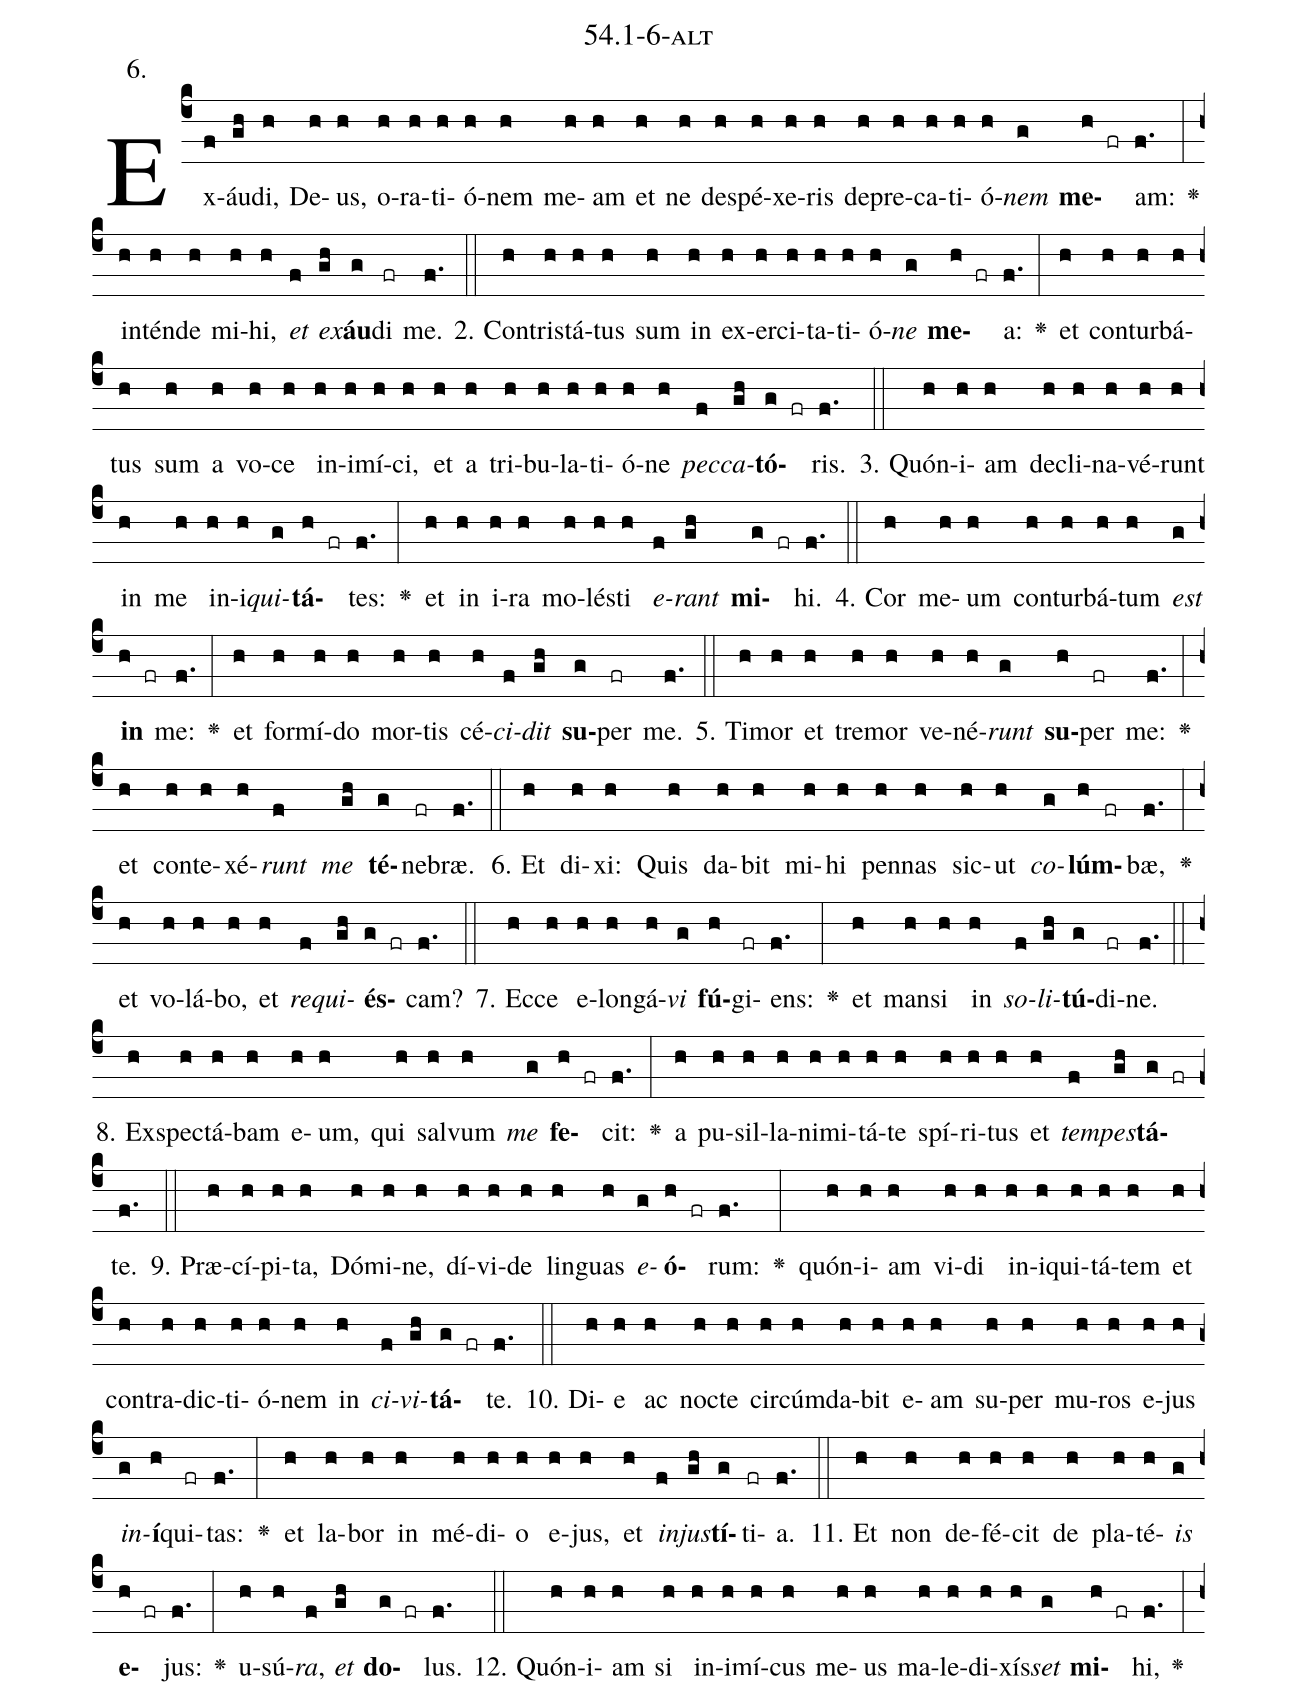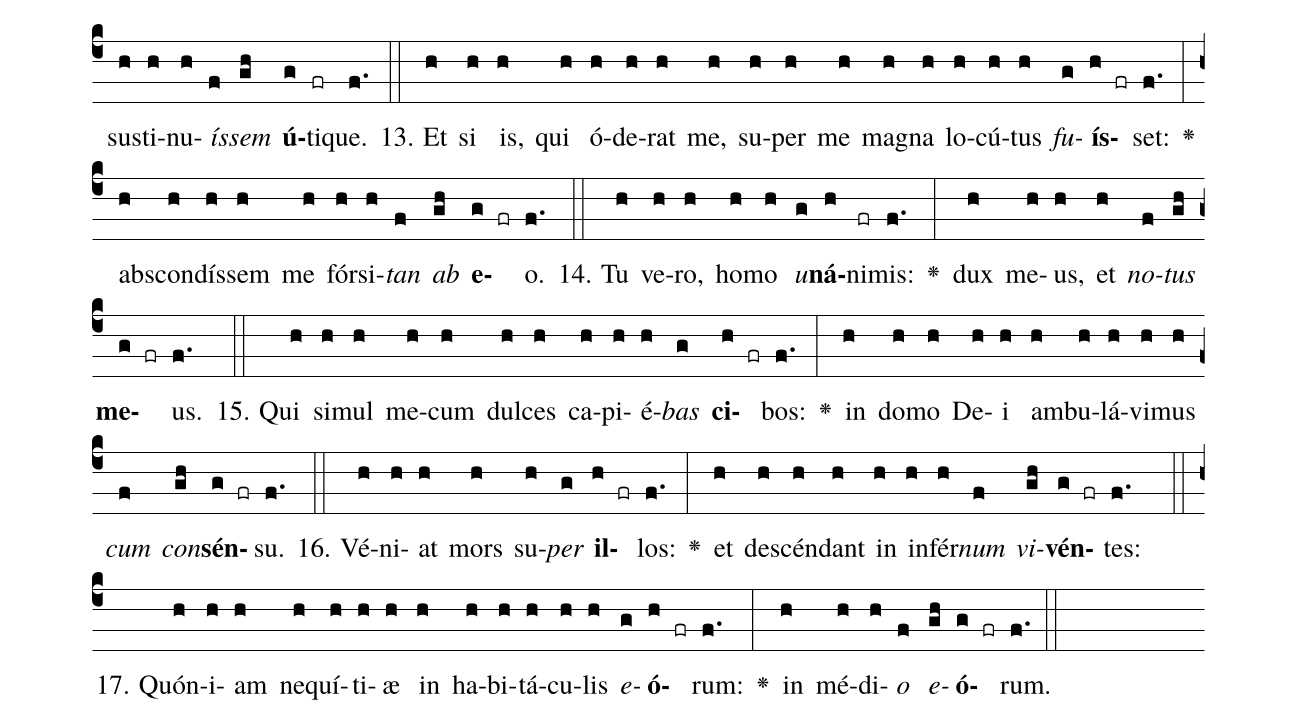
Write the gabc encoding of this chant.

name: 54.1-6-alt;
annotation: 6.;
%%
(c4)Ex(f)áu(gh)di,(h) De(h)us,(h) o(h)ra(h)ti(h)ó(h)nem(h) me(h)am(h) et(h) ne(h) de(h)spé(h)xe(h)ris(h) de(h)pre(h)ca(h)ti(h)ó(h)<i>nem</i>(g) <b>me</b>(h fr)am:(f.) <v>\greheightstar</v>(:) in(h)tén(h)de(h) mi(h)hi,(h) <i>et</i>(f) <i>ex</i>(gh)<b>áu</b>(g)di(fr) me.(f.) (::)
2. Con(h)tris(h)tá(h)tus(h) sum(h) in(h) ex(h)er(h)ci(h)ta(h)ti(h)ó(h)<i>ne</i>(g) <b>me</b>(h fr)a:(f.) <v>\greheightstar</v>(:) et(h) con(h)tur(h)bá(h)tus(h) sum(h) a(h) vo(h)ce(h) in(h)i(h)mí(h)ci,(h) et(h) a(h) tri(h)bu(h)la(h)ti(h)ó(h)ne(h) <i>pec</i>(f)<i>ca</i>(gh)<b>tó</b>(g fr)ris.(f.) (::)
3. Quón(h)i(h)am(h) de(h)cli(h)na(h)vé(h)runt(h) in(h) me(h) in(h)i(h)<i>qui</i>(g)<b>tá</b>(h fr)tes:(f.) <v>\greheightstar</v>(:) et(h) in(h) i(h)ra(h) mo(h)lés(h)ti(h) <i>e</i>(f)<i>rant</i>(gh) <b>mi</b>(g fr)hi.(f.) (::)
4. Cor(h) me(h)um(h) con(h)tur(h)bá(h)tum(h) <i>est</i>(g) <b>in</b>(h fr) me:(f.) <v>\greheightstar</v>(:) et(h) for(h)mí(h)do(h) mor(h)tis(h) cé(h)<i>ci</i>(f)<i>dit</i>(gh) <b>su</b>(g)per(fr) me.(f.) (::)
5. Ti(h)mor(h) et(h) tre(h)mor(h) ve(h)né(h)<i>runt</i>(g) <b>su</b>(h)per(fr) me:(f.) <v>\greheightstar</v>(:) et(h) con(h)te(h)xé(h)<i>runt</i>(f) <i>me</i>(gh) <b>té</b>(g)ne(fr)bræ.(f.) (::)
6. Et(h) di(h)xi:(h) Quis(h) da(h)bit(h) mi(h)hi(h) pen(h)nas(h) sic(h)ut(h) <i>co</i>(g)<b>lúm</b>(h fr)bæ,(f.) <v>\greheightstar</v>(:) et(h) vo(h)lá(h)bo,(h) et(h) <i>re</i>(f)<i>qui</i>(gh)<b>és</b>(g fr)cam?(f.) (::)
7. Ec(h)ce(h) e(h)lon(h)gá(h)<i>vi</i>(g) <b>fú</b>(h)gi(fr)ens:(f.) <v>\greheightstar</v>(:) et(h) man(h)si(h) in(h) <i>so</i>(f)<i>li</i>(gh)<b>tú</b>(g)di(fr)ne.(f.) (::)
8. Ex(h)spec(h)tá(h)bam(h) e(h)um,(h) qui(h) sal(h)vum(h) <i>me</i>(g) <b>fe</b>(h fr)cit:(f.) <v>\greheightstar</v>(:) a(h) pu(h)sil(h)la(h)ni(h)mi(h)tá(h)te(h) spí(h)ri(h)tus(h) et(h) <i>tem</i>(f)<i>pes</i>(gh)<b>tá</b>(g fr)te.(f.) (::)
9. Præ(h)cí(h)pi(h)ta,(h) Dó(h)mi(h)ne,(h) dí(h)vi(h)de(h) lin(h)guas(h) <i>e</i>(g)<b>ó</b>(h fr)rum:(f.) <v>\greheightstar</v>(:) quón(h)i(h)am(h) vi(h)di(h) in(h)i(h)qui(h)tá(h)tem(h) et(h) con(h)tra(h)dic(h)ti(h)ó(h)nem(h) in(h) <i>ci</i>(f)<i>vi</i>(gh)<b>tá</b>(g fr)te.(f.) (::)
10. Di(h)e(h) ac(h) noc(h)te(h) cir(h)cúm(h)da(h)bit(h) e(h)am(h) su(h)per(h) mu(h)ros(h) e(h)jus(h) <i>in</i>(g)<b>í</b>(h)qui(fr)tas:(f.) <v>\greheightstar</v>(:) et(h) la(h)bor(h) in(h) mé(h)di(h)o(h) e(h)jus,(h) et(h) <i>in</i>(f)<i>jus</i>(gh)<b>tí</b>(g)ti(fr)a.(f.) (::)
11. Et(h) non(h) de(h)fé(h)cit(h) de(h) pla(h)té(h)<i>is</i>(g) <b>e</b>(h fr)jus:(f.) <v>\greheightstar</v>(:) u(h)sú(h)<i>ra</i>,(f) <i>et</i>(gh) <b>do</b>(g fr)lus.(f.) (::)
12. Quón(h)i(h)am(h) si(h) in(h)i(h)mí(h)cus(h) me(h)us(h) ma(h)le(h)di(h)xís(h)<i>set</i>(g) <b>mi</b>(h fr)hi,(f.) <v>\greheightstar</v>(:) sus(h)ti(h)nu(h)<i>ís</i>(f)<i>sem</i>(gh) <b>ú</b>(g)ti(fr)que.(f.) (::)
13. Et(h) si(h) is,(h) qui(h) ó(h)de(h)rat(h) me,(h) su(h)per(h) me(h) ma(h)gna(h) lo(h)cú(h)tus(h) <i>fu</i>(g)<b>ís</b>(h fr)set:(f.) <v>\greheightstar</v>(:) abs(h)con(h)dís(h)sem(h) me(h) fór(h)si(h)<i>tan</i>(f) <i>ab</i>(gh) <b>e</b>(g fr)o.(f.) (::)
14. Tu(h) ve(h)ro,(h) ho(h)mo(h) <i>u</i>(g)<b>ná</b>(h)ni(fr)mis:(f.) <v>\greheightstar</v>(:) dux(h) me(h)us,(h) et(h) <i>no</i>(f)<i>tus</i>(gh) <b>me</b>(g fr)us.(f.) (::)
15. Qui(h) si(h)mul(h) me(h)cum(h) dul(h)ces(h) ca(h)pi(h)é(h)<i>bas</i>(g) <b>ci</b>(h fr)bos:(f.) <v>\greheightstar</v>(:) in(h) do(h)mo(h) De(h)i(h) am(h)bu(h)lá(h)vi(h)mus(h) <i>cum</i>(f) <i>con</i>(gh)<b>sén</b>(g fr)su.(f.) (::)
16. Vé(h)ni(h)at(h) mors(h) su(h)<i>per</i>(g) <b>il</b>(h fr)los:(f.) <v>\greheightstar</v>(:) et(h) de(h)scén(h)dant(h) in(h) in(h)fér(h)<i>num</i>(f) <i>vi</i>(gh)<b>vén</b>(g fr)tes:(f.) (::)
17. Quón(h)i(h)am(h) ne(h)quí(h)ti(h)æ(h) in(h) ha(h)bi(h)tá(h)cu(h)lis(h) <i>e</i>(g)<b>ó</b>(h fr)rum:(f.) <v>\greheightstar</v>(:) in(h) mé(h)di(h)<i>o</i>(f) <i>e</i>(gh)<b>ó</b>(g fr)rum.(f.) (::)
